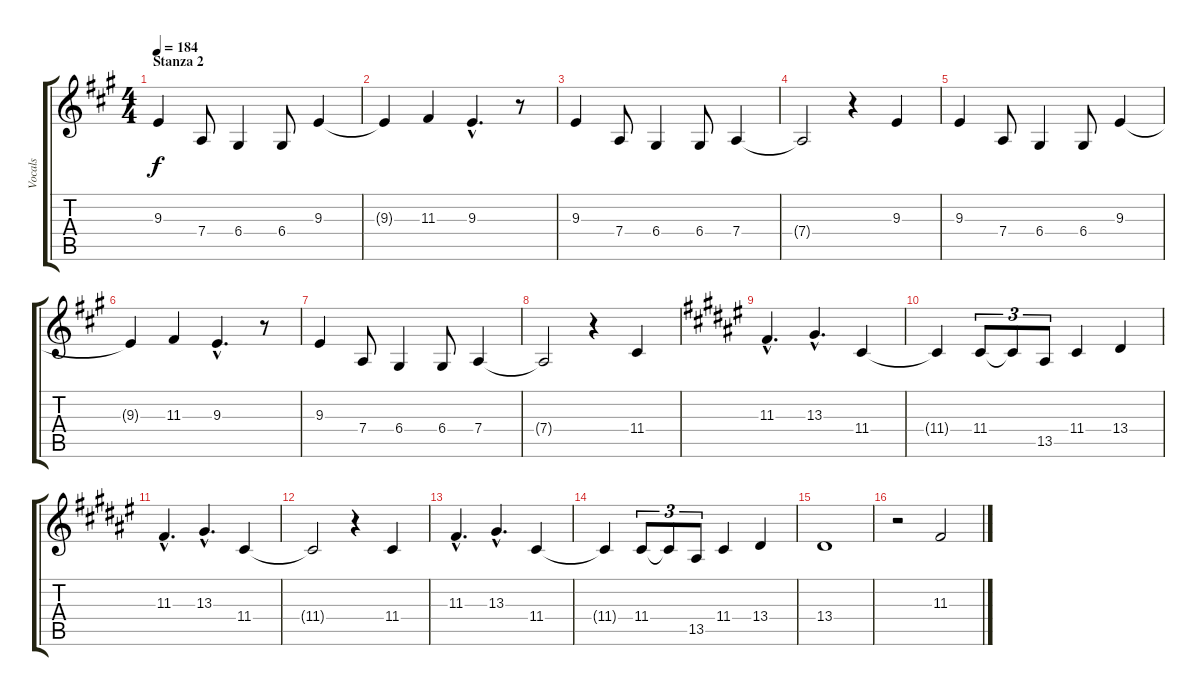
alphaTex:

\track ("Vocals" "Vocals") {instrument clarinet}
\staff {score tabs}
\tuning (E4 B3 G3 D3 A2 E2) {hide}
\ts (4 4)
\section ("" "Stanza 2")
\tempo 184
\clef g2
\ks f#minor
9.3.4{dy f} 7.4.8 6.4.4 6.4.8 9.3.4 |
9.3{t}.4 11.3.4 9.3{hac}.4{d} r.8 |
9.3.4 7.4.8 6.4.4 6.4.8 7.4.4 |
7.4{t}.2 r.4 9.3.4 |
9.3.4 7.4.8 6.4.4 6.4.8 9.3.4 |
9.3{t}.4 11.3.4 9.3{hac}.4{d} r.8 |
9.3.4 7.4.8 6.4.4 6.4.8 7.4.4 |
7.4{t}.2 r.4 11.4.4 |
\ks f#
11.3{hac}.4{d} 13.3{hac}.4{d} 11.4.4 |
11.4{t}.4 11.4.8{tu (3 2)} 11.4{t}.8{tu (3 2)} 13.5.8{tu (3 2)} 11.4.4 13.4.4 |
11.3{hac}.4{d} 13.3{hac}.4{d} 11.4.4 |
11.4{t}.2 r.4 11.4.4 |
11.3{hac}.4{d} 13.3{hac}.4{d} 11.4.4 |
11.4{t}.4 11.4.8{tu (3 2)} 11.4{t}.8{tu (3 2)} 13.5.8{tu (3 2)} 11.4.4 13.4.4 |
13.4.1 |
r.2 11.3.2
